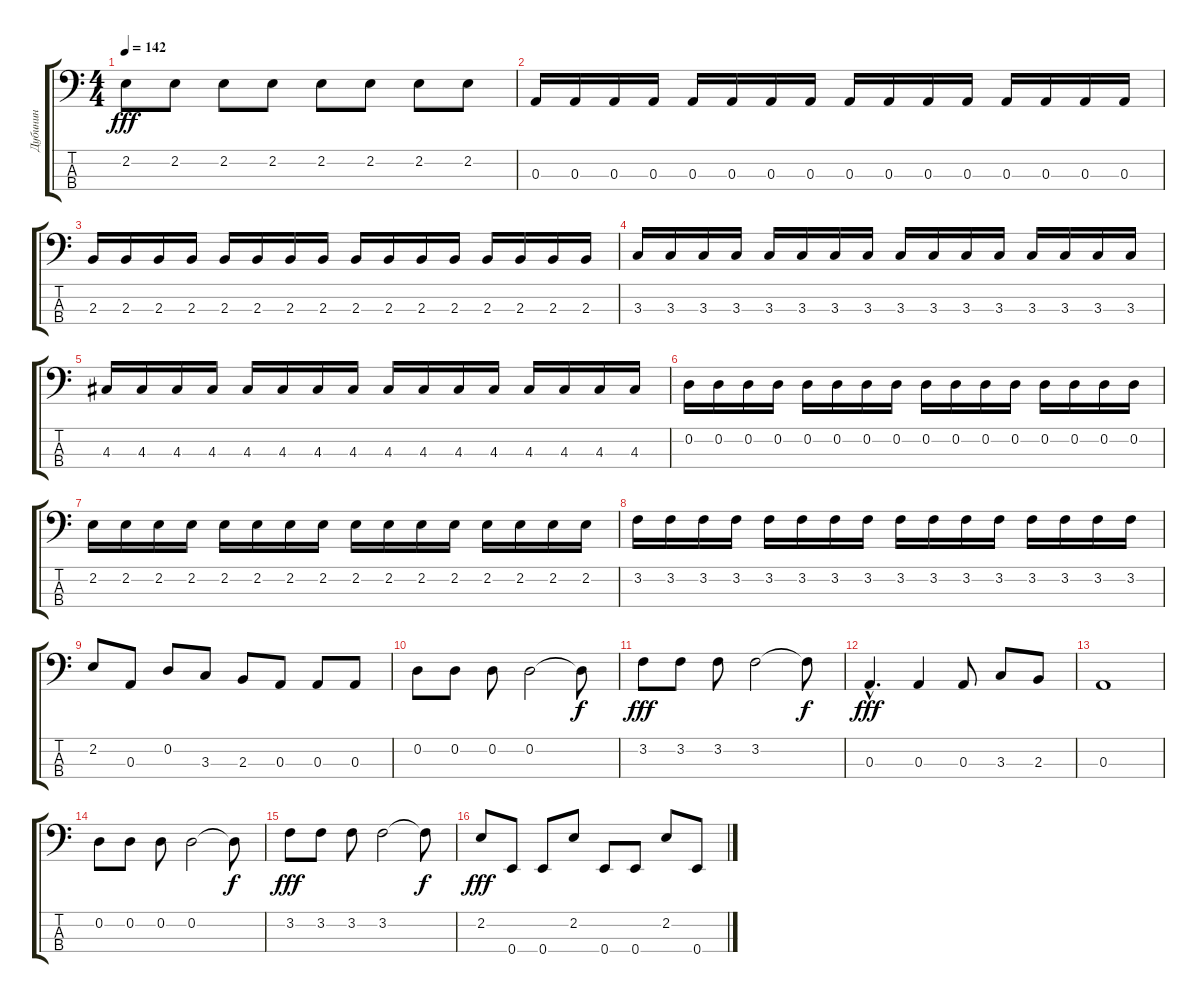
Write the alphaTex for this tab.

\track ("Дубинин" "Дубинин") {instrument electricbassfinger}
\staff {score tabs}
\tuning (G2 D2 A1 E1) {hide}
\ts (4 4)
\tempo 142
\clef f4
\ks c
2.2.8{dy fff} 2.2.8 2.2.8 2.2.8 2.2.8 2.2.8 2.2.8 2.2.8 |
0.3.16 0.3.16 0.3.16 0.3.16 0.3.16 0.3.16 0.3.16 0.3.16 0.3.16 0.3.16 0.3.16 0.3.16 0.3.16 0.3.16 0.3.16 0.3.16 |
2.3.16 2.3.16 2.3.16 2.3.16 2.3.16 2.3.16 2.3.16 2.3.16 2.3.16 2.3.16 2.3.16 2.3.16 2.3.16 2.3.16 2.3.16 2.3.16 |
3.3.16 3.3.16 3.3.16 3.3.16 3.3.16 3.3.16 3.3.16 3.3.16 3.3.16 3.3.16 3.3.16 3.3.16 3.3.16 3.3.16 3.3.16 3.3.16 |
4.3.16 4.3.16 4.3.16 4.3.16 4.3.16 4.3.16 4.3.16 4.3.16 4.3.16 4.3.16 4.3.16 4.3.16 4.3.16 4.3.16 4.3.16 4.3.16 |
0.2.16 0.2.16 0.2.16 0.2.16 0.2.16 0.2.16 0.2.16 0.2.16 0.2.16 0.2.16 0.2.16 0.2.16 0.2.16 0.2.16 0.2.16 0.2.16 |
2.2.16 2.2.16 2.2.16 2.2.16 2.2.16 2.2.16 2.2.16 2.2.16 2.2.16 2.2.16 2.2.16 2.2.16 2.2.16 2.2.16 2.2.16 2.2.16 |
3.2.16 3.2.16 3.2.16 3.2.16 3.2.16 3.2.16 3.2.16 3.2.16 3.2.16 3.2.16 3.2.16 3.2.16 3.2.16 3.2.16 3.2.16 3.2.16 |
2.2.8 0.3.8 0.2.8 3.3.8 2.3.8 0.3.8 0.3.8 0.3.8 |
0.2.8 0.2.8 0.2.8 0.2.2 0.2{t}.8{dy f} |
3.2.8{dy fff} 3.2.8 3.2.8 3.2.2 3.2{t}.8{dy f} |
0.3{hac}.4{d dy fff} 0.3.4 0.3.8 3.3.8 2.3.8 |
0.3.1 |
0.2.8 0.2.8 0.2.8 0.2.2 0.2{t}.8{dy f} |
3.2.8{dy fff} 3.2.8 3.2.8 3.2.2 3.2{t}.8{dy f} |
2.2.8{dy fff} 0.4.8 0.4.8 2.2.8 0.4.8 0.4.8 2.2.8 0.4.8
